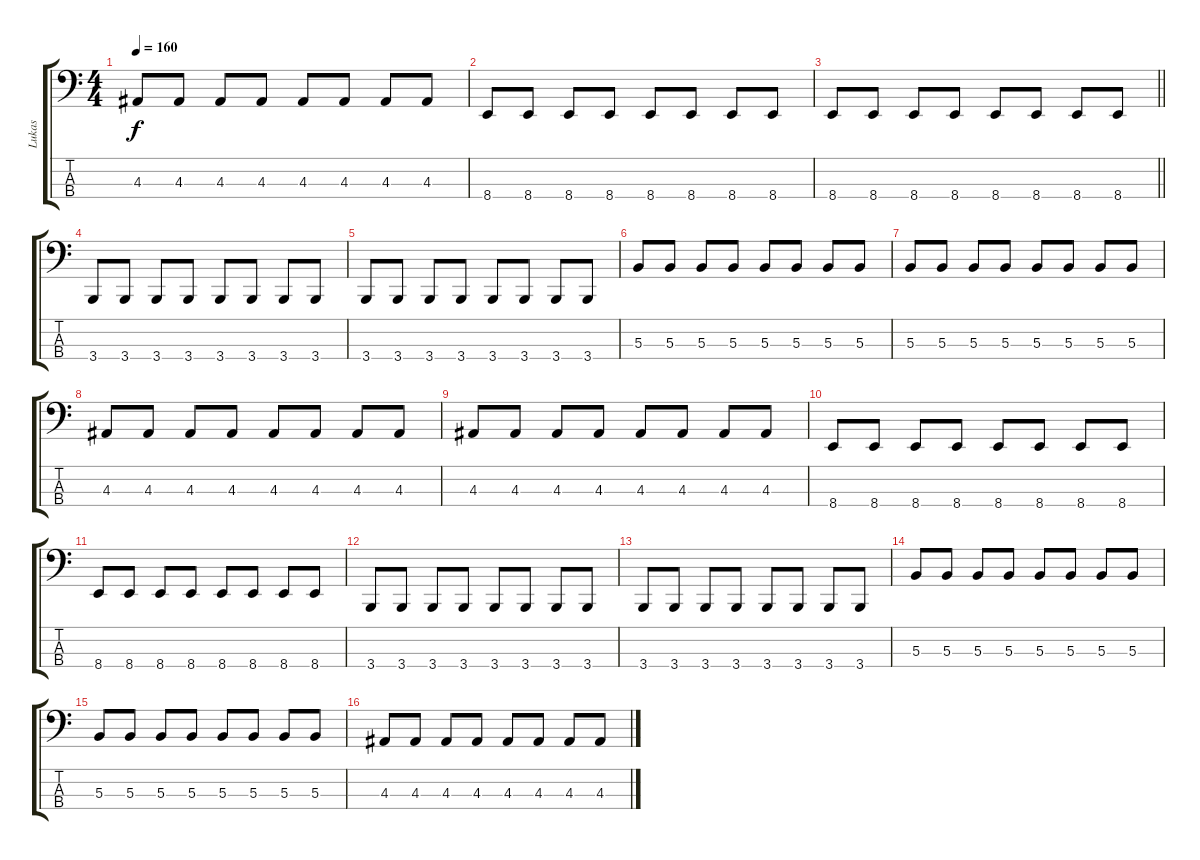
\track ("Lukas" "Lukas") {instrument electricbasspick}
\staff {score tabs}
\tuning (E2 B1 Gb1 Ab0) {hide}
\ts (4 4)
\tempo 160
\clef f4
\ks c
4.3.8{dy f} 4.3.8 4.3.8 4.3.8 4.3.8 4.3.8 4.3.8 4.3.8 |
8.4.8 8.4.8 8.4.8 8.4.8 8.4.8 8.4.8 8.4.8 8.4.8 |
\barLineRight lightlight
8.4.8 8.4.8 8.4.8 8.4.8 8.4.8 8.4.8 8.4.8 8.4.8 |
3.4.8 3.4.8 3.4.8 3.4.8 3.4.8 3.4.8 3.4.8 3.4.8 |
3.4.8 3.4.8 3.4.8 3.4.8 3.4.8 3.4.8 3.4.8 3.4.8 |
5.3.8 5.3.8 5.3.8 5.3.8 5.3.8 5.3.8 5.3.8 5.3.8 |
5.3.8 5.3.8 5.3.8 5.3.8 5.3.8 5.3.8 5.3.8 5.3.8 |
4.3.8 4.3.8 4.3.8 4.3.8 4.3.8 4.3.8 4.3.8 4.3.8 |
4.3.8 4.3.8 4.3.8 4.3.8 4.3.8 4.3.8 4.3.8 4.3.8 |
8.4.8 8.4.8 8.4.8 8.4.8 8.4.8 8.4.8 8.4.8 8.4.8 |
8.4.8 8.4.8 8.4.8 8.4.8 8.4.8 8.4.8 8.4.8 8.4.8 |
3.4.8 3.4.8 3.4.8 3.4.8 3.4.8 3.4.8 3.4.8 3.4.8 |
3.4.8 3.4.8 3.4.8 3.4.8 3.4.8 3.4.8 3.4.8 3.4.8 |
5.3.8 5.3.8 5.3.8 5.3.8 5.3.8 5.3.8 5.3.8 5.3.8 |
5.3.8 5.3.8 5.3.8 5.3.8 5.3.8 5.3.8 5.3.8 5.3.8 |
4.3.8 4.3.8 4.3.8 4.3.8 4.3.8 4.3.8 4.3.8 4.3.8
